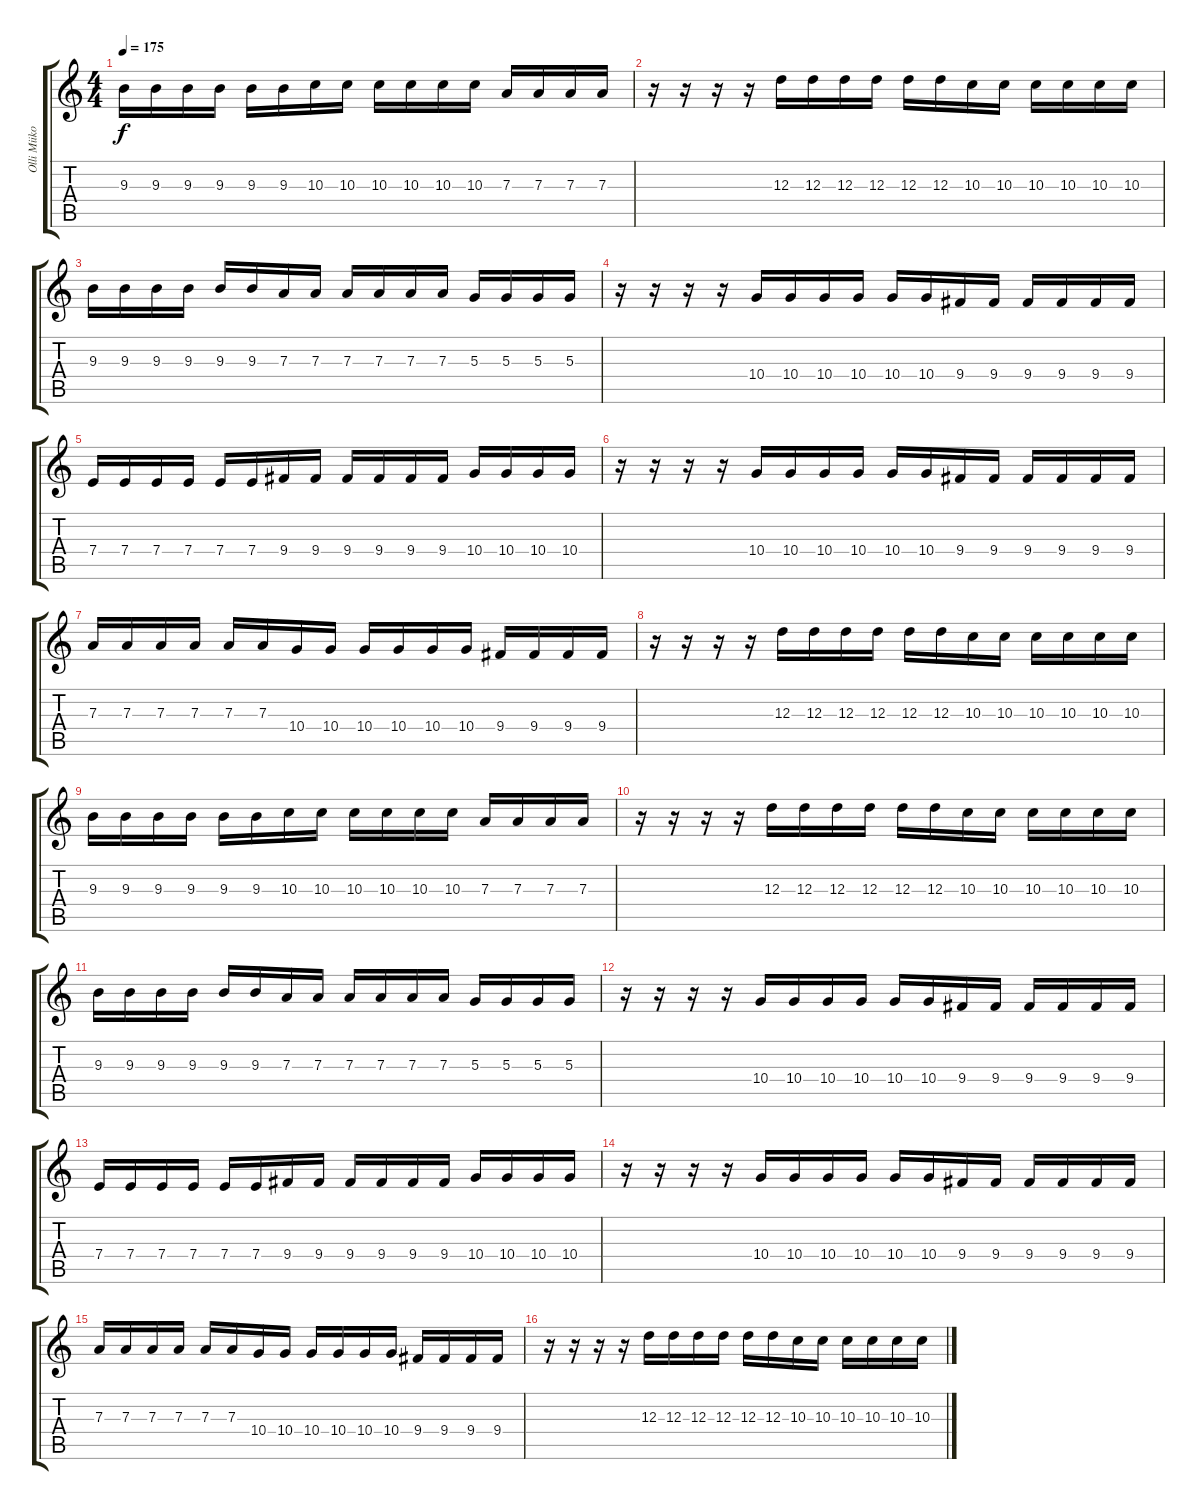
\track ("Olli Miikonen" "Olli Miiko") {instrument distortionguitar}
\staff {score tabs}
\tuning (B3 Gb3 D3 A2 E2 B1) {hide}
\ts (4 4)
\tempo 175
\clef g2
\ks c
9.3.16{dy f} 9.3.16 9.3.16 9.3.16 9.3.16 9.3.16 10.3.16 10.3.16 10.3.16 10.3.16 10.3.16 10.3.16 7.3.16 7.3.16 7.3.16 7.3.16 |
r.16 r.16 r.16 r.16 12.3.16 12.3.16 12.3.16 12.3.16 12.3.16 12.3.16 10.3.16 10.3.16 10.3.16 10.3.16 10.3.16 10.3.16 |
9.3.16 9.3.16 9.3.16 9.3.16 9.3.16 9.3.16 7.3.16 7.3.16 7.3.16 7.3.16 7.3.16 7.3.16 5.3.16 5.3.16 5.3.16 5.3.16 |
r.16 r.16 r.16 r.16 10.4.16 10.4.16 10.4.16 10.4.16 10.4.16 10.4.16 9.4.16 9.4.16 9.4.16 9.4.16 9.4.16 9.4.16 |
7.4.16 7.4.16 7.4.16 7.4.16 7.4.16 7.4.16 9.4.16 9.4.16 9.4.16 9.4.16 9.4.16 9.4.16 10.4.16 10.4.16 10.4.16 10.4.16 |
r.16 r.16 r.16 r.16 10.4.16 10.4.16 10.4.16 10.4.16 10.4.16 10.4.16 9.4.16 9.4.16 9.4.16 9.4.16 9.4.16 9.4.16 |
7.3.16 7.3.16 7.3.16 7.3.16 7.3.16 7.3.16 10.4.16 10.4.16 10.4.16 10.4.16 10.4.16 10.4.16 9.4.16 9.4.16 9.4.16 9.4.16 |
r.16 r.16 r.16 r.16 12.3.16 12.3.16 12.3.16 12.3.16 12.3.16 12.3.16 10.3.16 10.3.16 10.3.16 10.3.16 10.3.16 10.3.16 |
9.3.16 9.3.16 9.3.16 9.3.16 9.3.16 9.3.16 10.3.16 10.3.16 10.3.16 10.3.16 10.3.16 10.3.16 7.3.16 7.3.16 7.3.16 7.3.16 |
r.16 r.16 r.16 r.16 12.3.16 12.3.16 12.3.16 12.3.16 12.3.16 12.3.16 10.3.16 10.3.16 10.3.16 10.3.16 10.3.16 10.3.16 |
9.3.16 9.3.16 9.3.16 9.3.16 9.3.16 9.3.16 7.3.16 7.3.16 7.3.16 7.3.16 7.3.16 7.3.16 5.3.16 5.3.16 5.3.16 5.3.16 |
r.16 r.16 r.16 r.16 10.4.16 10.4.16 10.4.16 10.4.16 10.4.16 10.4.16 9.4.16 9.4.16 9.4.16 9.4.16 9.4.16 9.4.16 |
7.4.16 7.4.16 7.4.16 7.4.16 7.4.16 7.4.16 9.4.16 9.4.16 9.4.16 9.4.16 9.4.16 9.4.16 10.4.16 10.4.16 10.4.16 10.4.16 |
r.16 r.16 r.16 r.16 10.4.16 10.4.16 10.4.16 10.4.16 10.4.16 10.4.16 9.4.16 9.4.16 9.4.16 9.4.16 9.4.16 9.4.16 |
7.3.16 7.3.16 7.3.16 7.3.16 7.3.16 7.3.16 10.4.16 10.4.16 10.4.16 10.4.16 10.4.16 10.4.16 9.4.16 9.4.16 9.4.16 9.4.16 |
r.16 r.16 r.16 r.16 12.3.16 12.3.16 12.3.16 12.3.16 12.3.16 12.3.16 10.3.16 10.3.16 10.3.16 10.3.16 10.3.16 10.3.16
